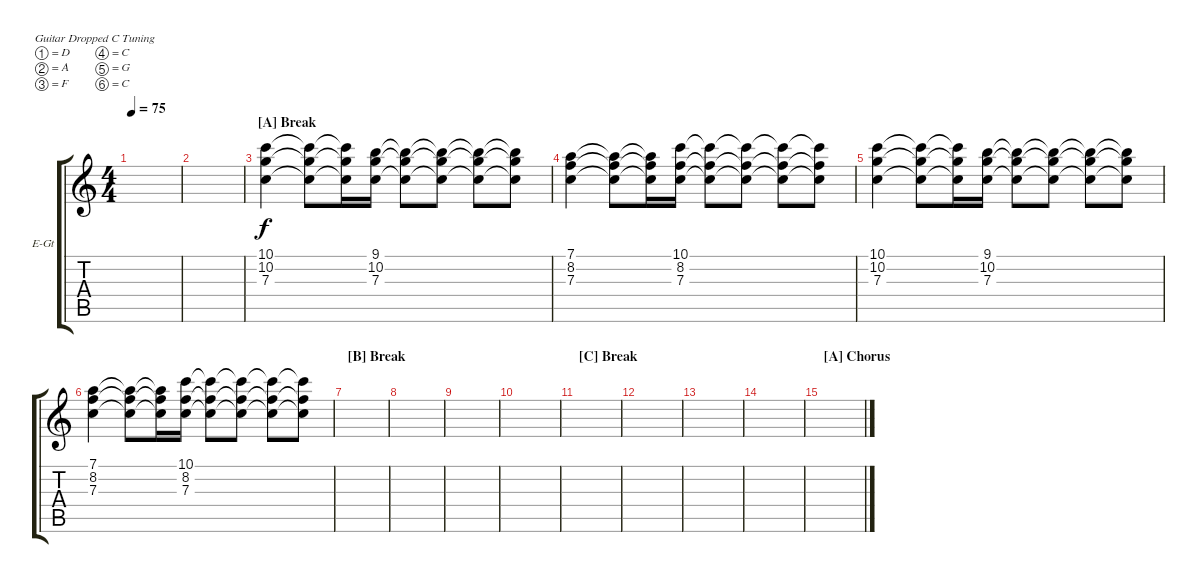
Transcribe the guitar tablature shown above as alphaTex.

\bracketExtendMode groupsimilarinstruments
\firstSystemTrackNameOrientation horizontal
\otherSystemsTrackNameOrientation horizontal
\track ("Clean Lead" "E-Gt") {instrument electricguitarclean}
\staff {score tabs}
\tuning (D4 A3 F3 C3 G2 C2)
\ts (4 4)
\tempo 75
\clef g2
\ks c
|
|
\section ("A" "Break")
(7.3 10.2 10.1).4 (7.3{t} 10.2{t} 10.1{t}).8 (7.3{t} 10.2{t} 10.1{t}).16 (7.3 10.2 9.1).16 (7.3{t} 10.2{t} 9.1{t}).8 (7.3{t} 10.2{t} 9.1{t}).8 (7.3{t} 10.2{t} 9.1{t}).8 (7.3{t} 10.2{t} 9.1{t}).8 |
(7.3 8.2 7.1).4 (7.3{t} 8.2{t} 7.1{t}).8 (7.3{t} 8.2{t} 7.1{t}).16 (7.3 8.2 10.1).16 (7.3{t} 8.2{t} 10.1{t}).8 (7.3{t} 8.2{t} 10.1{t}).8 (7.3{t} 8.2{t} 10.1{t}).8 (7.3{t} 8.2{t} 10.1{t}).8 |
(7.3 10.2 10.1).4 (7.3{t} 10.2{t} 10.1{t}).8 (7.3{t} 10.2{t} 10.1{t}).16 (7.3 10.2 9.1).16 (7.3{t} 10.2{t} 9.1{t}).8 (7.3{t} 10.2{t} 9.1{t}).8 (7.3{t} 10.2{t} 9.1{t}).8 (7.3{t} 10.2{t} 9.1{t}).8 |
(7.3 8.2 7.1).4 (7.3{t} 8.2{t} 7.1{t}).8 (7.3{t} 8.2{t} 7.1{t}).16 (7.3 8.2 10.1).16 (7.3{t} 8.2{t} 10.1{t}).8 (7.3{t} 8.2{t} 10.1{t}).8 (7.3{t} 8.2{t} 10.1{t}).8 (7.3{t} 8.2{t} 10.1{t}).8 |
\section ("B" "Break")
|
|
|
|
\section ("C" "Break")
|
|
|
|
\section ("A" "Chorus")
